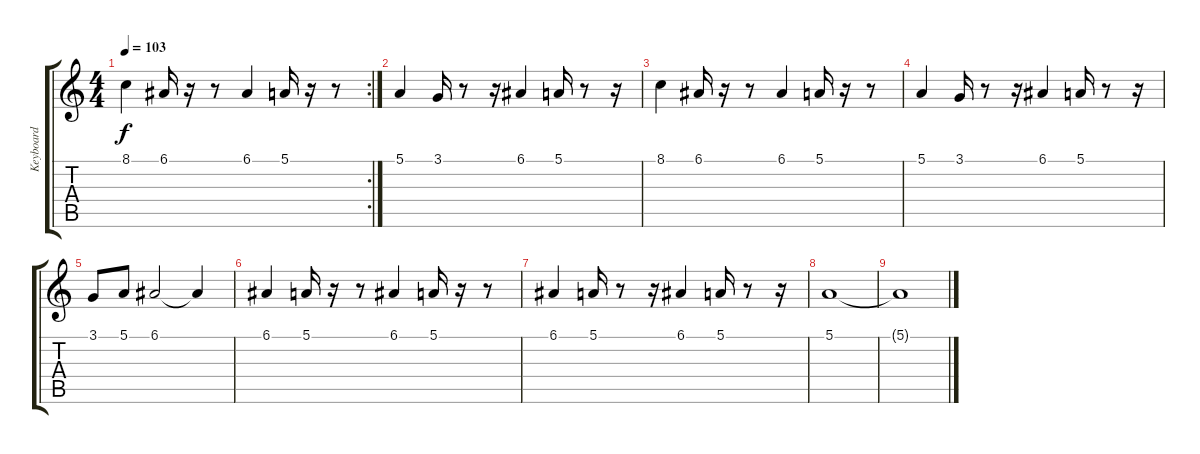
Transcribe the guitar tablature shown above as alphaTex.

\track ("Keyboard" "Keyboard") {instrument churchorgan}
\staff {score tabs}
\tuning (E4 B3 G3 D3 A2 E2) {hide}
\rc 2
\ts (4 4)
\tempo 103
\clef g2
\ks c
8.1.4{dy f} 6.1.16 r.16 r.8 6.1.4 5.1.16 r.16 r.8 |
5.1.4 3.1.16 r.8 r.16 6.1.4 5.1.16 r.8 r.16 |
8.1.4 6.1.16 r.16 r.8 6.1.4 5.1.16 r.16 r.8 |
5.1.4 3.1.16 r.8 r.16 6.1.4 5.1.16 r.8 r.16 |
3.1.8 5.1.8 6.1.2 6.1{t}.4 |
6.1.4 5.1.16 r.16 r.8 6.1.4 5.1.16 r.16 r.8 |
6.1.4 5.1.16 r.8 r.16 6.1.4 5.1.16 r.8 r.16 |
5.1.1 |
5.1{t}.1
